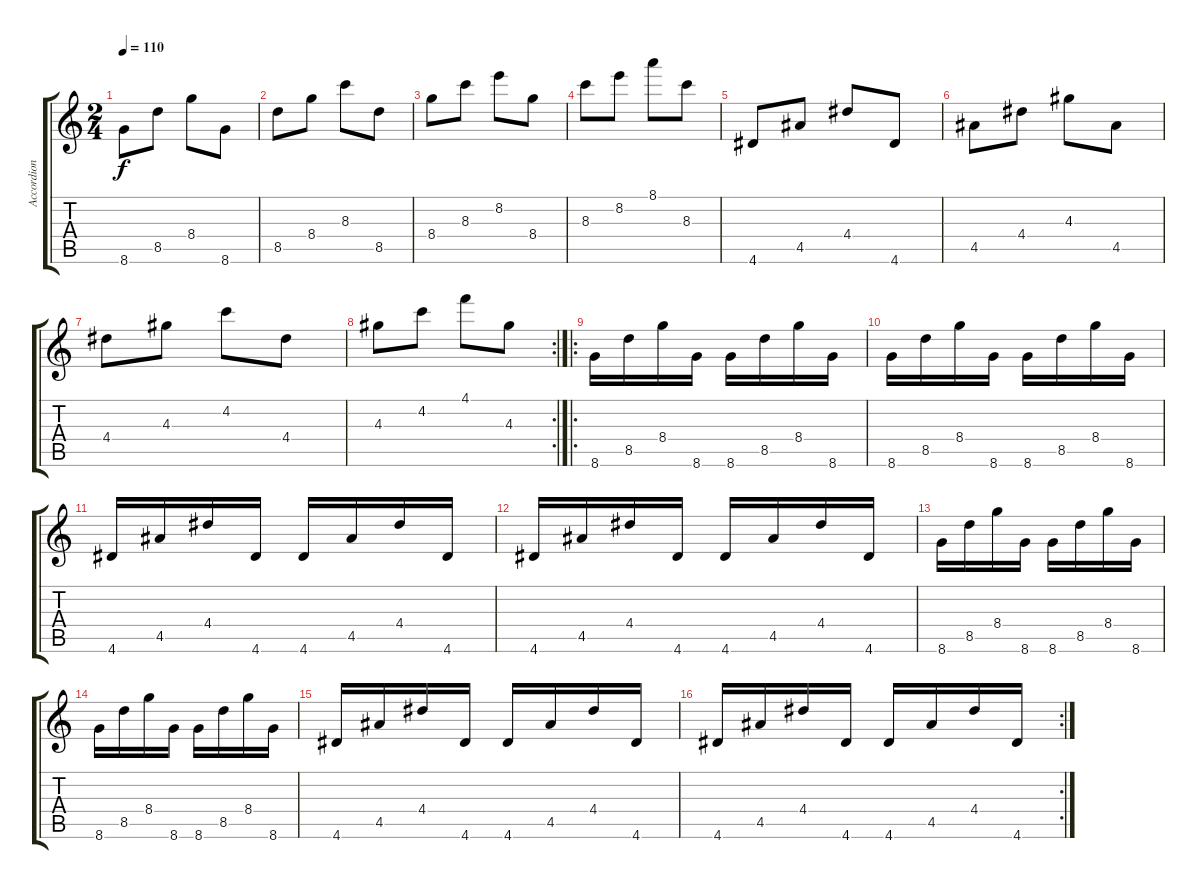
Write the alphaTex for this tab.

\track ("Accordion" "Accordion") {instrument accordion}
\staff {score tabs}
\tuning (Db6 Ab5 E5 B4 Gb4 B3) {hide}
\ts (2 4)
\tempo 110
\clef g2
\ks c
8.6.8{dy f} 8.5.8 8.4.8 8.6.8 |
8.5.8 8.4.8 8.3.8 8.5.8 |
8.4.8 8.3.8 8.2.8 8.4.8 |
8.3.8 8.2.8 8.1.8 8.3.8 |
4.6.8 4.5.8 4.4.8 4.6.8 |
4.5.8 4.4.8 4.3.8 4.5.8 |
4.4.8 4.3.8 4.2.8 4.4.8 |
\rc 2
4.3.8 4.2.8 4.1.8 4.3.8 |
\ro
8.6.16 8.5.16 8.4.16 8.6.16 8.6.16 8.5.16 8.4.16 8.6.16 |
8.6.16 8.5.16 8.4.16 8.6.16 8.6.16 8.5.16 8.4.16 8.6.16 |
4.6.16 4.5.16 4.4.16 4.6.16 4.6.16 4.5.16 4.4.16 4.6.16 |
4.6.16 4.5.16 4.4.16 4.6.16 4.6.16 4.5.16 4.4.16 4.6.16 |
8.6.16 8.5.16 8.4.16 8.6.16 8.6.16 8.5.16 8.4.16 8.6.16 |
8.6.16 8.5.16 8.4.16 8.6.16 8.6.16 8.5.16 8.4.16 8.6.16 |
4.6.16 4.5.16 4.4.16 4.6.16 4.6.16 4.5.16 4.4.16 4.6.16 |
\rc 2
4.6.16 4.5.16 4.4.16 4.6.16 4.6.16 4.5.16 4.4.16 4.6.16
